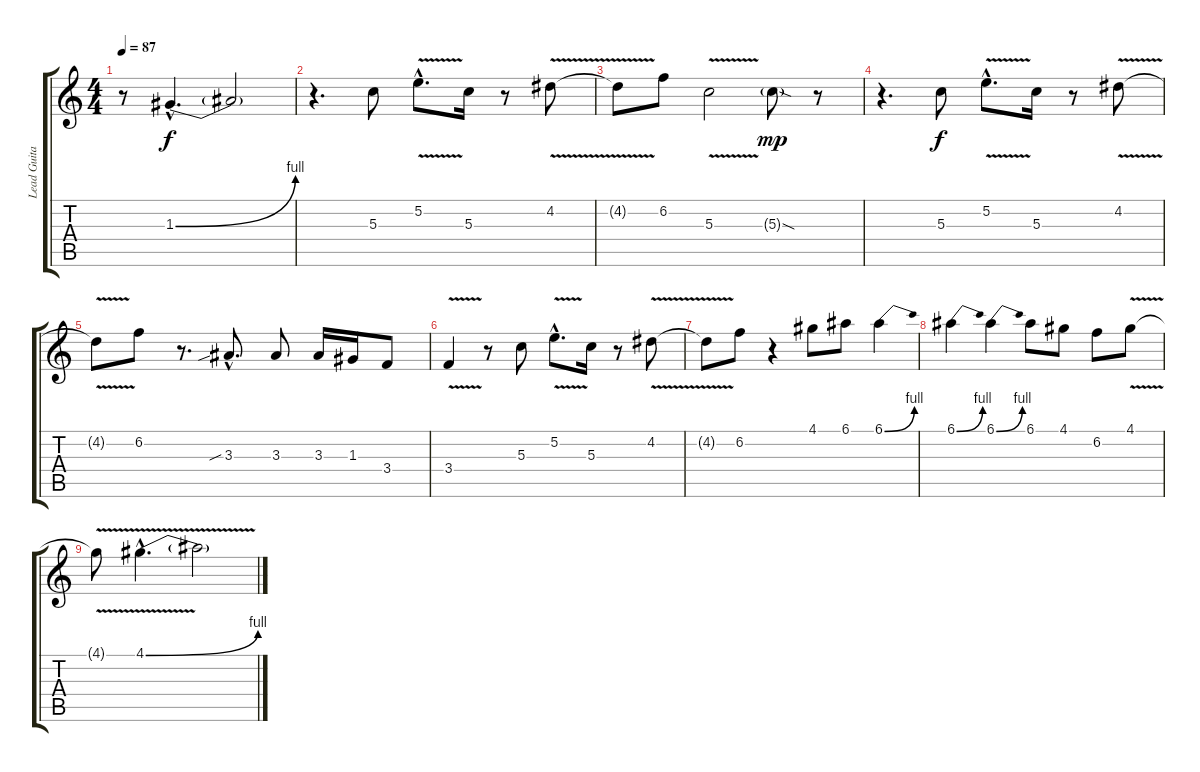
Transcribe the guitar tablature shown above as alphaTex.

\track ("Lead Guitar 2" "Lead Guita") {instrument overdrivenguitar}
\staff {score tabs}
\tuning (E4 B3 G3 D3 A2 E2) {hide}
\ts (4 4)
\tempo 87
\clef g2
\ks c
r.8{dy f} 1.3{be (bend 0 0 60 4) hac}.4{d} 1.3{t}.2 |
r.4{d} 5.3.8 5.2{v hac}.8{d} 5.3.16 r.8 4.2{v}.8 |
4.2{t}.8 6.2.8 5.3{v}.2 5.3{sod g}.8{dy mp} r.8 |
r.4{d} 5.3.8{dy f} 5.2{v hac}.8{d} 5.3.16 r.8 4.2{v}.8 |
4.2{t}.8 6.2.8 r.8{d} 3.3{sib hac}.8{d} 3.3.8 3.3.16 1.3.16 3.4.8 |
3.4{v}.4 r.8 5.3.8 5.2{v hac}.8{d} 5.3.16 r.8 4.2{v}.8 |
4.2{t}.8 6.2.8 r.4 4.1.8 6.1.8 6.1{be (bend 0 0 60 4)}.4 |
6.1{be (bend 0 0 60 4)}.4 6.1{be (bend 0 0 60 4)}.4 6.1.8 4.1.8 6.2.8 4.1{v}.8 |
4.1{t}.8 4.1{be (bend 0 0 60 4) v hac}.4{d} 4.1{t}.2
